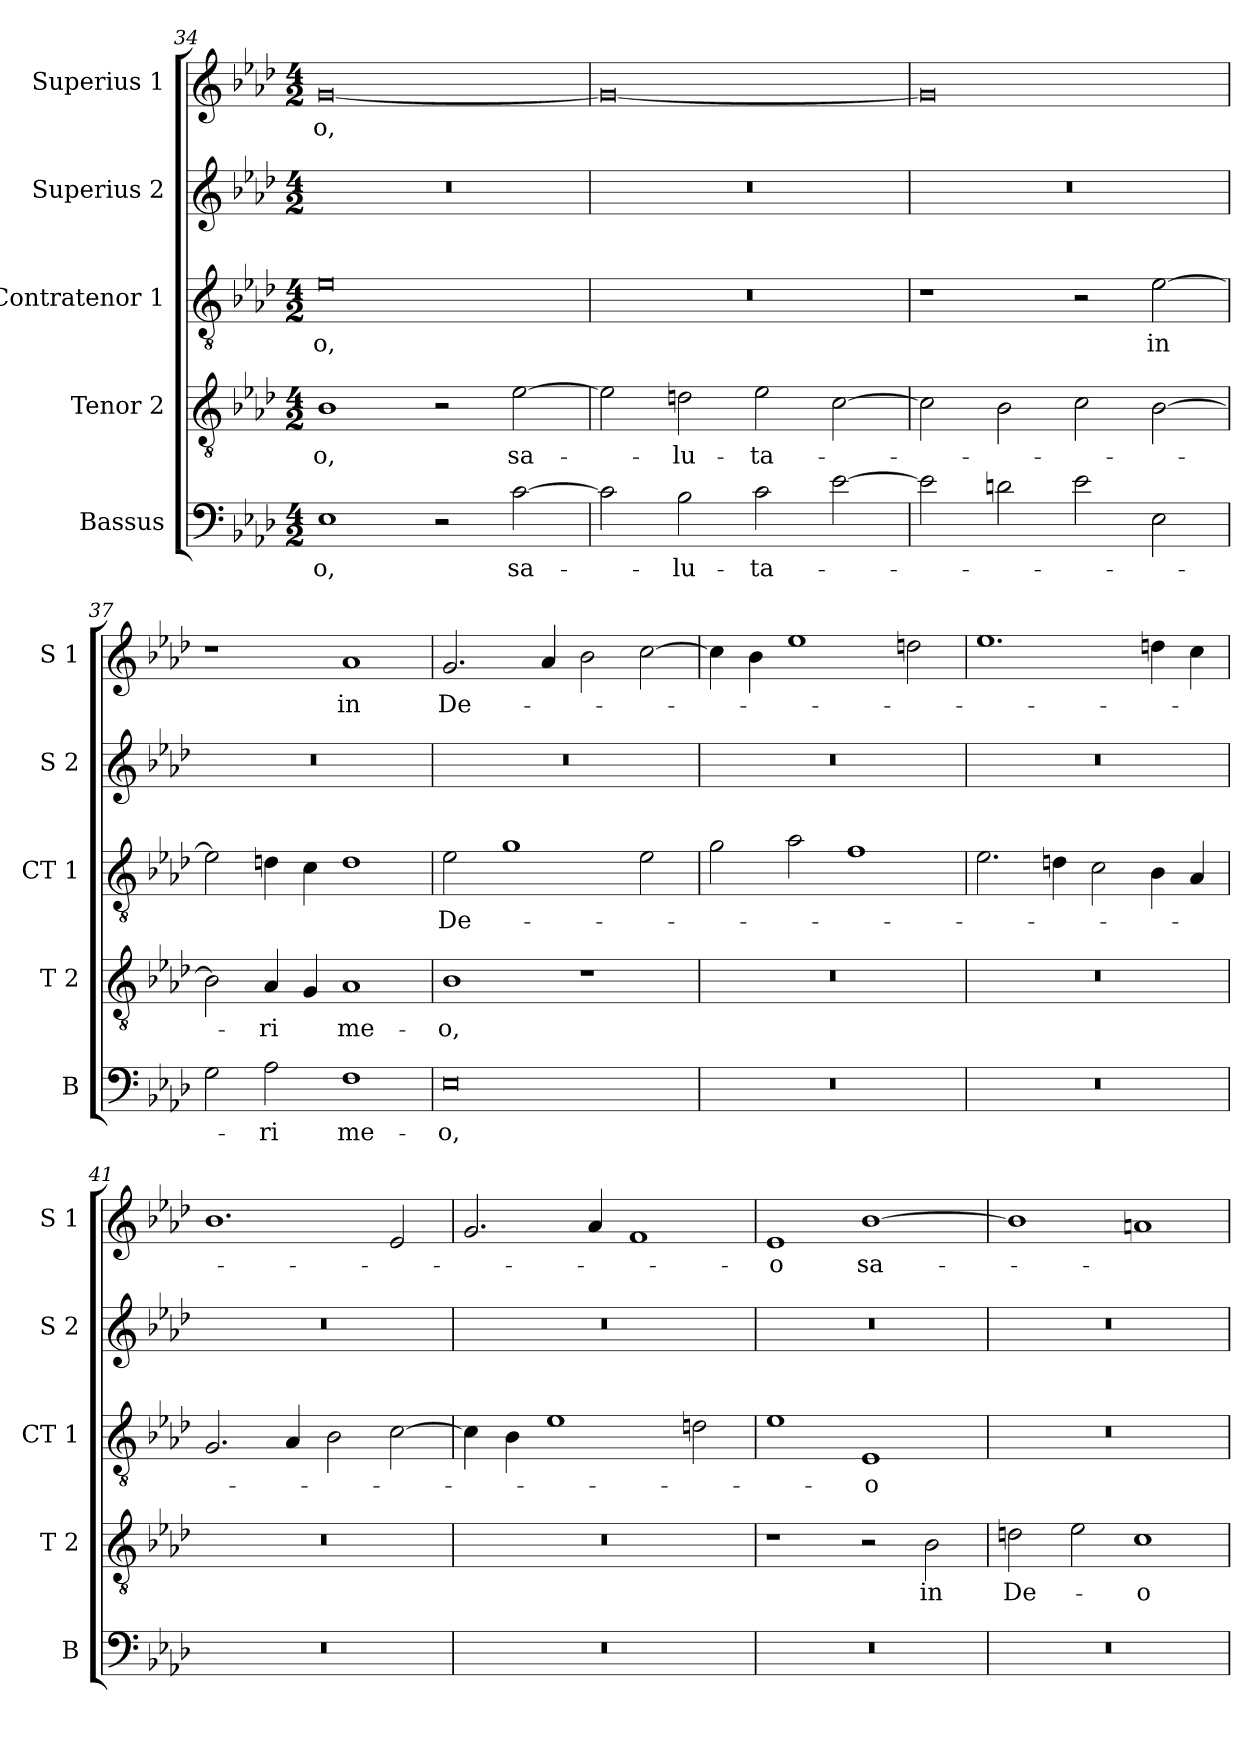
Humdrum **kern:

**kern	**text	**kern	**text	**kern	**text	**kern	**kern	**text
*part5	*part5	*part4	*part4	*part3	*part3	*part2	*part1	*part1
*staff5	*staff5	*staff4	*staff4	*staff3	*staff3	*staff2	*staff1	*staff1
*I"Bassus	*	*I"Tenor 2	*	*I"Contratenor 1	*	*I"Superius 2	*I"Superius  1	*
*I'B	*	*I'T 2	*	*I'CT 1	*	*I'S 2	*I'S 1	*
!!LO:LB:g=z
*clefF4	*	*clefGv2	*	*clefGv2	*	*clefG2	*clefG2	*
*k[b-e-a-d-]	*	*k[b-e-a-d-]	*	*k[b-e-a-d-]	*	*k[b-e-a-d-]	*k[b-e-a-d-]	*
*A-:	*	*A-:	*	*A-:	*	*A-:	*A-:	*
*M4/2	*	*M4/2	*	*M4/2	*	*M4/2	*M4/2	*
=34	=34	=34	=34	=34	=34	=34	=34	=34
!	!LO:LY:b	!	!LO:LY:b	!	!LO:LY:b	!	!	!LO:LY:b
1E-	-o,	1B-	-o,	0e-	-o,	0r	[0g	-o,
2r	.	2r	.	.	.	.	.	.
!	!LO:LY:b	!	!LO:LY:b	!	!	!	!	!
[2c\	sa-	[2e-\	sa-	.	.	.	.	.
=35	=35	=35	=35	=35	=35	=35	=35	=35
2c\]	.	2e-\]	.	0r	.	0r	0g_	.
!	!LO:LY:b	!	!LO:LY:b	!	!	!	!	!
2B-\	-lu-	2dn\	-lu-	.	.	.	.	.
!	!LO:LY:b	!	!LO:LY:b	!	!	!	!	!
2c\	-ta-	2e-\	-ta-	.	.	.	.	.
[2e-\	.	[2c\	.	.	.	.	.	.
=36	=36	=36	=36	=36	=36	=36	=36	=36
2e-\]	.	2c\]	.	1r	.	0r	0g]	.
2dn\	.	2B-\	.	.	.	.	.	.
2e-\	.	2c\	.	2r	.	.	.	.
!	!	!	!	!	!LO:LY:b	!	!	!
2E-\	.	[2B-\	.	[2e-\	in	.	.	.
=37	=37	=37	=37	=37	=37	=37	=37	=37
2G\	.	2B-\]	.	2e-\]	.	0r	1r	.
!	!LO:LY:b	!	!LO:LY:b	!	!	!	!	!
2A-\	-ri	4A-/	-ri	4dn\	.	.	.	.
.	.	4G/	.	4c\	.	.	.	.
!	!LO:LY:b	!	!LO:LY:b	!	!	!	!	!LO:LY:b
1F	me-	1A-	me-	1d	.	.	1a-	in
=38	=38	=38	=38	=38	=38	=38	=38	=38
!	!LO:LY:b	!	!LO:LY:b	!	!LO:LY:b	!	!	!LO:LY:b
0E-	-o,	1B-	-o,	2e-\	De-	0r	2.g/	De-
.	.	.	.	1g	.	.	.	.
.	.	.	.	.	.	.	4a-/	.
.	.	1r	.	.	.	.	2b-\	.
.	.	.	.	2e-\	.	.	[2cc\	.
!!LO:PB:g=z
=39	=39	=39	=39	=39	=39	=39	=39	=39
0r	.	0r	.	2g\	.	0r	4cc\]	.
.	.	.	.	.	.	.	4b-\	.
.	.	.	.	2a-\	.	.	1ee-	.
.	.	.	.	1f	.	.	.	.
.	.	.	.	.	.	.	2ddn\	.
=40	=40	=40	=40	=40	=40	=40	=40	=40
0r	.	0r	.	2.e-\	.	0r	1.ee-	.
.	.	.	.	4dn\	.	.	.	.
.	.	.	.	2c\	.	.	.	.
.	.	.	.	4B-\	.	.	4ddn\	.
.	.	.	.	4A-/	.	.	4cc\	.
=41	=41	=41	=41	=41	=41	=41	=41	=41
0r	.	0r	.	2.G/	.	0r	1.b-	.
.	.	.	.	4A-/	.	.	.	.
.	.	.	.	2B-\	.	.	.	.
.	.	.	.	[2c\	.	.	2e-/	.
=42	=42	=42	=42	=42	=42	=42	=42	=42
0r	.	0r	.	4c\]	.	0r	2.g/	.
.	.	.	.	4B-\	.	.	.	.
.	.	.	.	1e-	.	.	.	.
.	.	.	.	.	.	.	4a-/	.
.	.	.	.	.	.	.	1f	.
.	.	.	.	2dn\	.	.	.	.
=43	=43	=43	=43	=43	=43	=43	=43	=43
!	!	!	!	!	!	!	!	!LO:LY:b
0r	.	1r	.	1e-	.	0r	1e-	-o
!	!	!	!	!	!LO:LY:b	!	!	!LO:LY:b
.	.	2r	.	1E-	-o	.	[1b-	sa-
!	!	!	!LO:LY:b	!	!	!	!	!
.	.	2B-\	in	.	.	.	.	.
!!LO:LB:g=z
=44	=44	=44	=44	=44	=44	=44	=44	=44
!	!	!	!LO:LY:b	!	!	!	!	!
0r	.	2dn\	De-	0r	.	0r	1b-]	.
.	.	2e-\	.	.	.	.	.	.
!	!	!	!LO:LY:b	!	!	!	!	!
.	.	1c	-o	.	.	.	1an	.
=	=	=	=	=	=	=	=	=
*-	*-	*-	*-	*-	*-	*-	*-	*-
